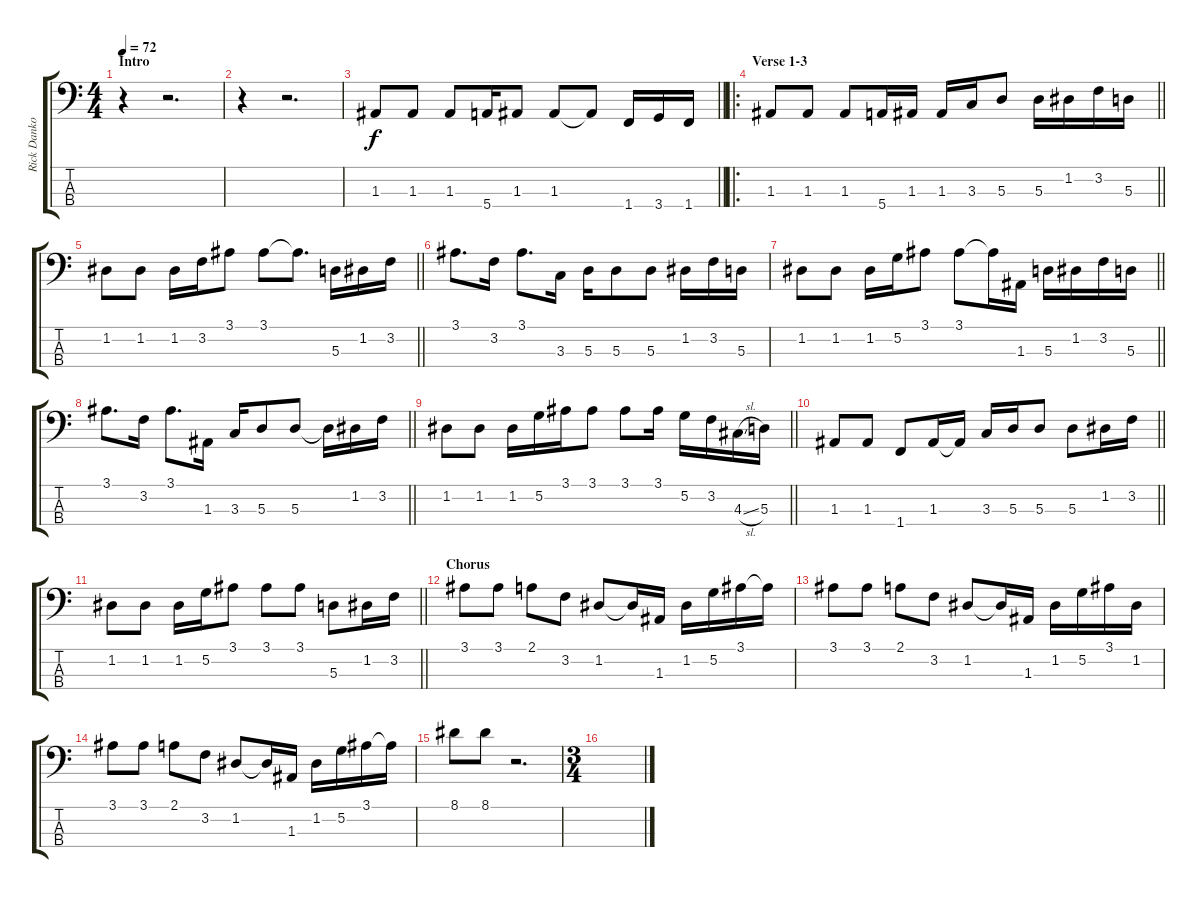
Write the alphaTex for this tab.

\track ("Rick Danko" "Rick Danko") {instrument electricbassfinger}
\staff {score tabs}
\tuning (G2 D2 A1 E1) {hide}
\ts (4 4)
\section ("" "Intro")
\tempo 72
\clef f4
\ks c
r.4{dy f instrument electricbassfinger} r.2{d} |
r.4 r.2{d} |
\barLineRight lightlight
1.3.8 1.3.8 1.3.8 5.4.16 1.3.8 1.3.8 1.3{t}.8 1.4.16 3.4.16 1.4.16 |
\ro
\section ("" "Verse 1-3")
\barLineRight lightlight
1.3.8 1.3.8 1.3.8 5.4.16 1.3.16 1.3.16 3.3.16 5.3.8 5.3.16 1.2.16 3.2.16 5.3.16 |
\barLineRight lightlight
1.2.8 1.2.8 1.2.16 3.2.16 3.1.8 3.1.8 3.1{t}.8{d} 5.3.16 1.2.16 3.2.16 |
3.1.8{d} 3.2.16 3.1.8{d} 3.3.16 5.3.16 5.3.8 5.3.8 1.2.16 3.2.16 5.3.16 |
\barLineRight lightlight
1.2.8 1.2.8 1.2.16 5.2.16 3.1.8 3.1.8 3.1{t}.16 1.3.16 5.3.16 1.2.16 3.2.16 5.3.16 |
\barLineRight lightlight
3.1.8{d} 3.2.16 3.1.8{d} 1.3.16 3.3.16 5.3.8 5.3.8 5.3{t}.16 1.2.16 3.2.16 |
\barLineRight lightlight
1.2.8 1.2.8 1.2.16 5.2.16 3.1.16 3.1.8 3.1.8 3.1.16 5.2.16 3.2.16 4.3{sl}.16 5.3.16 |
\barLineRight lightlight
1.3.8 1.3.8 1.4.8 1.3.16 1.3{t}.16 3.3.16 5.3.16 5.3.8 5.3.8 1.2.16 3.2.16 |
\barLineRight lightlight
1.2.8 1.2.8 1.2.16 5.2.16 3.1.8 3.1.8 3.1.8 5.3.8 1.2.16 3.2.16 |
\section ("" "Chorus")
3.1.8 3.1.8 2.1.8 3.2.8 1.2.8 1.2{t}.16 1.3.16 1.2.16 5.2.16 3.1.16 3.1{t}.16 |
3.1.8 3.1.8 2.1.8 3.2.8 1.2.8 1.2{t}.16 1.3.16 1.2.16 5.2.16 3.1.16 1.2.16 |
3.1.8 3.1.8 2.1.8 3.2.8 1.2.8 1.2{t}.16 1.3.16 1.2.16 5.2.16 3.1.16 3.1{t}.16 |
8.1.8 8.1.8 r.2{d} |
\ts (3 4)
